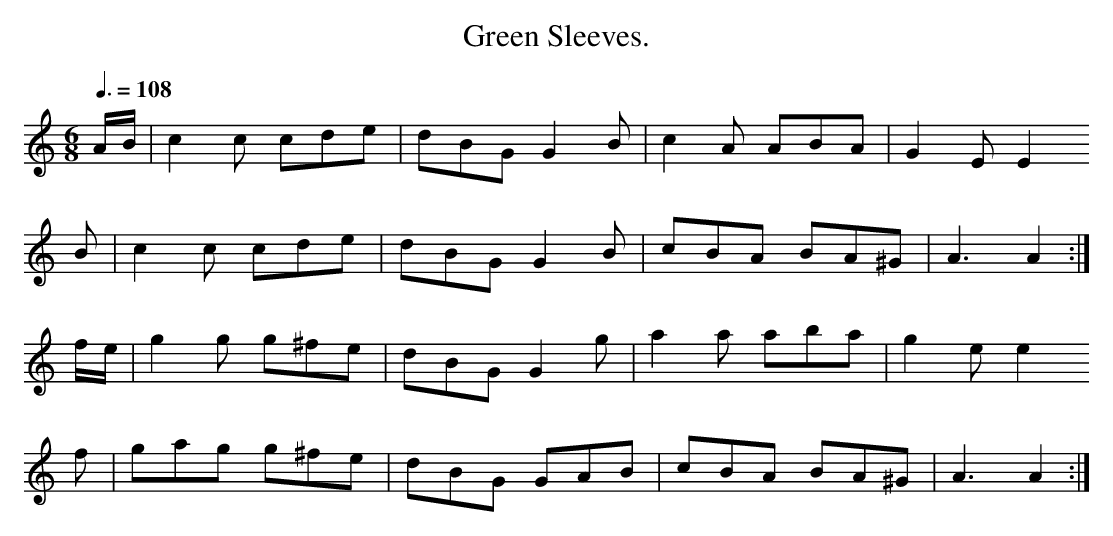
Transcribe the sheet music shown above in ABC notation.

X:1
T:Green Sleeves.
M:6/8
L:1/8
Q:3/8=108
K:A minor
A/B/|c2c cde |dBG G2B|c2A ABA |G2E E2
B   |c2c cde |dBG G2B|cBA BA^G|A3  A2:|
f/e/|g2g g^fe|dBG G2g|a2a aba |g2e e2
f   |gag g^fe|dBG GAB|cBA BA^G|A3  A2:|
